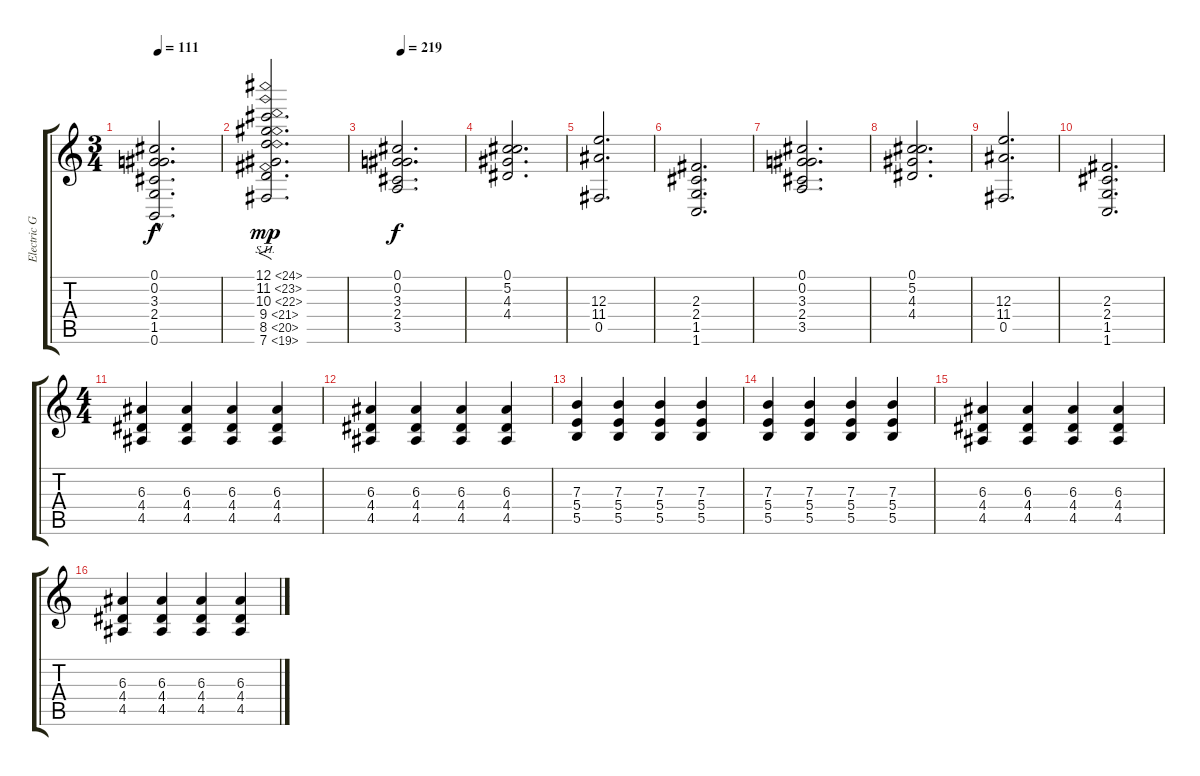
\track ("Electric Guitar" "Electric G") {instrument overdrivenguitar}
\staff {score tabs}
\tuning (Db4 Ab3 E3 B2 Gb2 B1) {hide}
\ts (3 4)
\tempo 111
\clef g2
\ks c
(0.1{hac} 0.2{hac} 3.3{hac} 2.4{hac} 1.5{hac} 0.6{hac}).2{d dy f} |
(12.1{sh 12} 11.2{sh 12} 10.3{sh 12} 9.4{sh 12} 8.5{sh 12} 7.6{sh 12}).2{f d dy mp} |
\tempo 219
(0.1 0.2 3.3 2.4 3.5).2{d dy f} |
(0.1 5.2 4.3 4.4).2{d} |
(12.3 11.4 0.5).2{d} |
(2.3 2.4 1.5 1.6).2{d} |
(0.1 0.2 3.3 2.4 3.5).2{d} |
(0.1 5.2 4.3 4.4).2{d} |
(12.3 11.4 0.5).2{d} |
(2.3 2.4 1.5 1.6).2{d} |
\ts (4 4)
(6.3 4.4 4.5).4 (6.3 4.4 4.5).4 (6.3 4.4 4.5).4 (6.3 4.4 4.5).4 |
(6.3 4.4 4.5).4 (6.3 4.4 4.5).4 (6.3 4.4 4.5).4 (6.3 4.4 4.5).4 |
(7.3 5.4 5.5).4 (7.3 5.4 5.5).4 (7.3 5.4 5.5).4 (7.3 5.4 5.5).4 |
(7.3 5.4 5.5).4 (7.3 5.4 5.5).4 (7.3 5.4 5.5).4 (7.3 5.4 5.5).4 |
(6.3 4.4 4.5).4 (6.3 4.4 4.5).4 (6.3 4.4 4.5).4 (6.3 4.4 4.5).4 |
(6.3 4.4 4.5).4 (6.3 4.4 4.5).4 (6.3 4.4 4.5).4 (6.3 4.4 4.5).4
